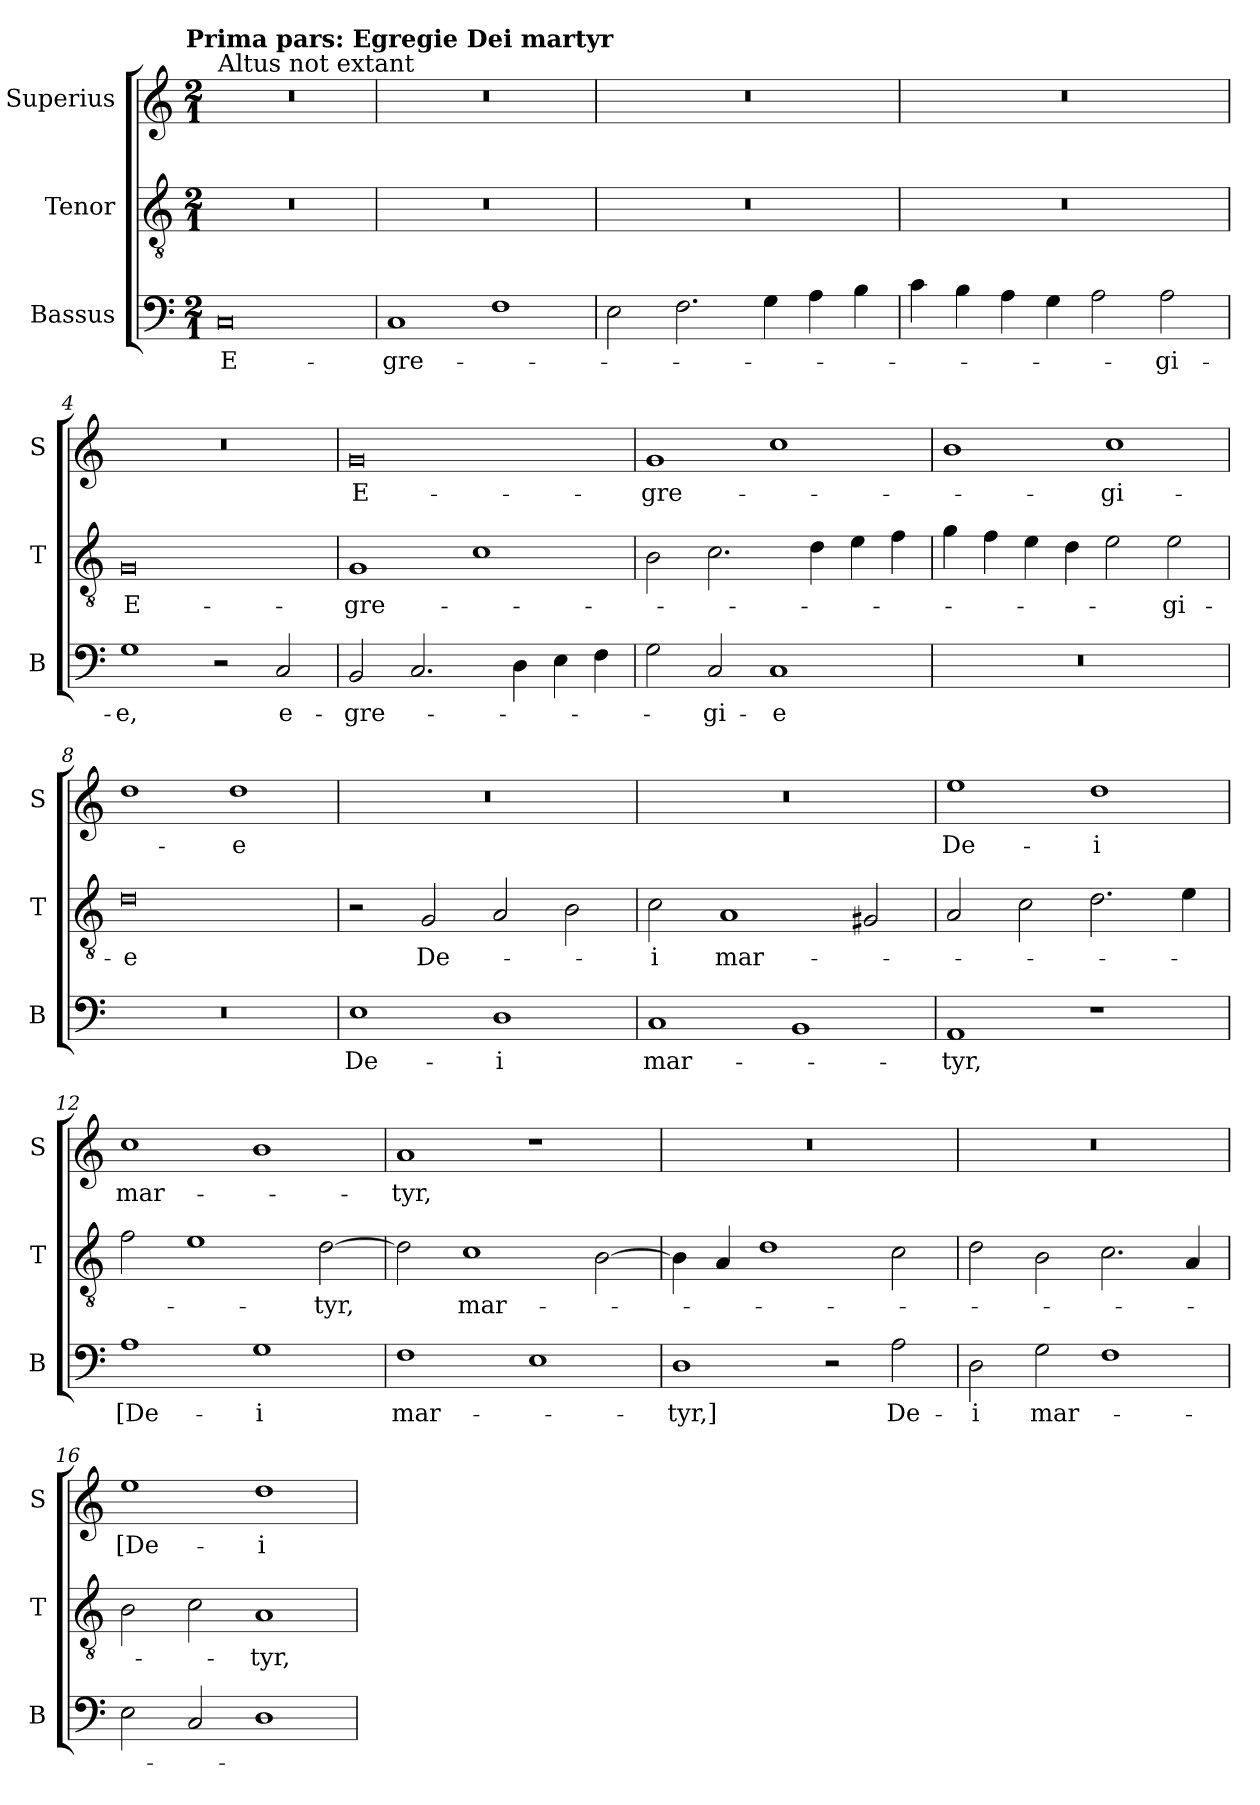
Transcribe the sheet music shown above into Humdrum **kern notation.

**kern	**text	**kern	**text	**kern	**text
*part3	*part3	*part2	*part2	*part1	*part1
*staff3	*staff3	*staff2	*staff2	*staff1	*staff1
*I"Bassus	*	*I"Tenor	*	*I"Superius	*
*I'B	*	*I'T	*	*I'S	*
*clefF4	*	*clefGv2	*	*clefG2	*
*k[]	*	*k[]	*	*k[]	*
!!LO:TX:omd:t=Prima pars&colon; Egregie Dei martyr
*M2/1	*	*M2/1	*	*M2/1	*
=	=	=	=	=	=
!	!	!	!	!LO:TX:a:t=Altus not extant	!
0C	E-	0r	.	0r	.
=1	=1	=1	=1	=1	=1
1C	-gre-	0r	.	0r	.
1F	.	.	.	.	.
=2	=2	=2	=2	=2	=2
2E	.	0r	.	0r	.
2.F	.	.	.	.	.
4G	.	.	.	.	.
4A	.	.	.	.	.
4B	.	.	.	.	.
=3	=3	=3	=3	=3	=3
4c	.	0r	.	0r	.
4B	.	.	.	.	.
4A	.	.	.	.	.
4G	.	.	.	.	.
2A	.	.	.	.	.
2A	-gi-	.	.	.	.
=4	=4	=4	=4	=4	=4
1G	-e,	0G	E-	0r	.
2r	.	.	.	.	.
2C	e-	.	.	.	.
=5	=5	=5	=5	=5	=5
2BB	-gre-	1G	-gre-	0g	E-
2.C	.	.	.	.	.
.	.	1c	.	.	.
4D	.	.	.	.	.
4E	.	.	.	.	.
4F	.	.	.	.	.
=6	=6	=6	=6	=6	=6
2G	.	2B	.	1g	-gre-
2C	-gi-	2.c	.	.	.
1C	-e	.	.	1cc	.
.	.	4d	.	.	.
.	.	4e	.	.	.
.	.	4f	.	.	.
=7	=7	=7	=7	=7	=7
0r	.	4g	.	1b	.
.	.	4f	.	.	.
.	.	4e	.	.	.
.	.	4d	.	.	.
.	.	2e	.	1cc	-gi-
.	.	2e	-gi-	.	.
=8	=8	=8	=8	=8	=8
0r	.	0d	-e	1dd	.
.	.	.	.	1dd	-e
=9	=9	=9	=9	=9	=9
1E	De-	2r	.	0r	.
.	.	2G	De-	.	.
1D	-i	2A	.	.	.
.	.	2B	.	.	.
=10	=10	=10	=10	=10	=10
1C	mar-	2c	-i	0r	.
.	.	1A	mar-	.	.
1BB	.	.	.	.	.
.	.	2G#X	.	.	.
=11	=11	=11	=11	=11	=11
1AA	-tyr,	2A	.	1ee	De-
.	.	2c	.	.	.
1r	.	2.d	.	1dd	-i
.	.	4e	.	.	.
=12	=12	=12	=12	=12	=12
1A	[De-	2f	.	1cc	mar-
.	.	1e	.	.	.
1G	-i	.	.	1b	.
.	.	[2d	-tyr,	.	.
=13	=13	=13	=13	=13	=13
1F	mar-	2d]	.	1a	-tyr,
.	.	1c	mar-	.	.
1E	.	.	.	1r	.
.	.	[2B	.	.	.
=14	=14	=14	=14	=14	=14
1D	-tyr,]	4B]	.	0r	.
.	.	4A	.	.	.
.	.	1d	.	.	.
2r	.	.	.	.	.
2A	De-	2c	.	.	.
=15	=15	=15	=15	=15	=15
2D	-i	2d	.	0r	.
2G	mar-	2B	.	.	.
1F	.	2.c	.	.	.
.	.	4A	.	.	.
=16	=16	=16	=16	=16	=16
2E	.	2B	.	1ee	[De-
2C	.	2c	.	.	.
1D	.	1A	-tyr,	1dd	-i
=	=	=	=	=	=
*-	*-	*-	*-	*-	*-
